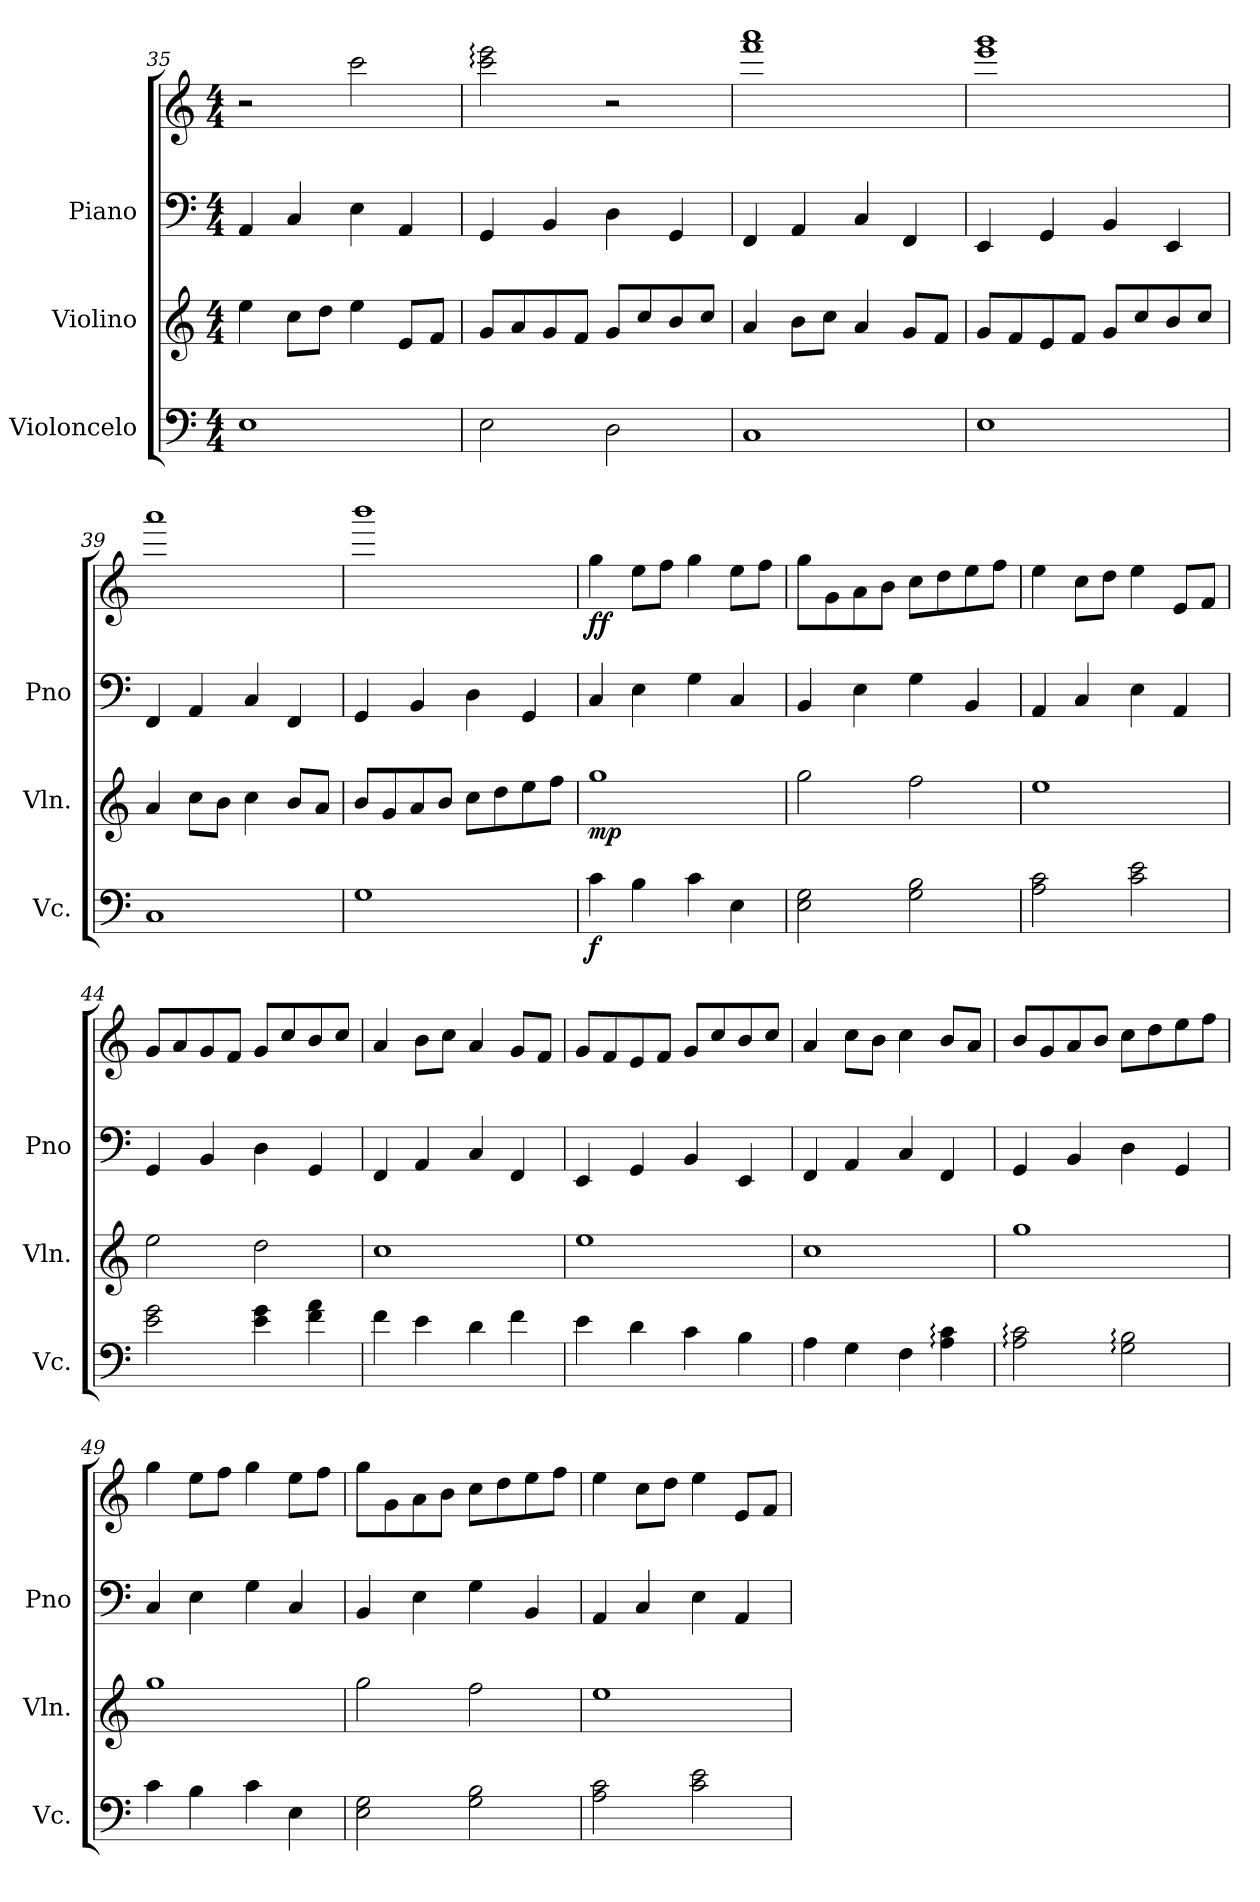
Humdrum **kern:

**kern	**dynam	**kern	**dynam	**kern	**kern	**dynam
*part3	*part3	*part2	*part2	*part1	*part1	*part1
*staff4	*staff4	*staff3	*staff3	*staff2	*staff1	*staff1/2
*I"Violoncelo	*	*I"Violino	*	*I"Piano	*	*
*I'Vc.	*	*I'Vln.	*	*I'Pno	*	*
!!LO:LB:g=z
*clefF4	*	*clefG2	*	*clefF4	*clefG2	*
*k[]	*	*k[]	*	*k[]	*k[]	*
*M4/4	*	*M4/4	*	*M4/4	*M4/4	*
=35	=35	=35	=35	=35	=35	=35
1E	.	4ee\	.	4AA/	2r	.
.	.	8cc\L	.	4C/	.	.
.	.	8dd\J	.	.	.	.
.	.	4ee\	.	4E\	2ccc\	.
.	.	8e/L	.	4AA/	.	.
.	.	8f/J	.	.	.	.
=36	=36	=36	=36	=36	=36	=36
2E\	.	8g/L	.	4GG/	2ccc\: 2eee\:	.
.	.	8a/	.	.	.	.
.	.	8g/	.	4BB/	.	.
.	.	8f/J	.	.	.	.
2D\	.	8g/L	.	4D\	2r	.
.	.	8cc/	.	.	.	.
.	.	8b/	.	4GG/	.	.
.	.	8cc/J	.	.	.	.
=37	=37	=37	=37	=37	=37	=37
1C	.	4a/	.	4FF/	1fff 1aaa	.
.	.	8b\L	.	4AA/	.	.
.	.	8cc\J	.	.	.	.
.	.	4a/	.	4C/	.	.
.	.	8g/L	.	4FF/	.	.
.	.	8f/J	.	.	.	.
=38	=38	=38	=38	=38	=38	=38
1E	.	8g/L	.	4EE/	1eee 1ggg	.
.	.	8f/	.	.	.	.
.	.	8e/	.	4GG/	.	.
.	.	8f/J	.	.	.	.
.	.	8g/L	.	4BB/	.	.
.	.	8cc/	.	.	.	.
.	.	8b/	.	4EE/	.	.
.	.	8cc/J	.	.	.	.
=39	=39	=39	=39	=39	=39	=39
1C	.	4a/	.	4FF/	1aaa	.
.	.	8cc\L	.	4AA/	.	.
.	.	8b\J	.	.	.	.
.	.	4cc\	.	4C/	.	.
.	.	8b/L	.	4FF/	.	.
.	.	8a/J	.	.	.	.
!!LO:LB:g=z
=40	=40	=40	=40	=40	=40	=40
*	*	*	*	*	*MM90	*
1G	.	8b/L	.	4GG/	1bbb	.
.	.	8g/	.	.	.	.
.	.	8a/	.	4BB/	.	.
.	.	8b/J	.	.	.	.
.	.	8cc\L	.	4D\	.	.
.	.	8dd\	.	.	.	.
.	.	8ee\	.	4GG/	.	.
.	.	8ff\J	.	.	.	.
=41	=41	=41	=41	=41	=41	=41
*	*	*	*	*	*MM145	*
!	!LO:DY:b	!	!LO:DY:b	!	!	!LO:DY:b
4c\	f	1gg	mp	4C/	4gg\	ff
4B\	.	.	.	4E\	8ee\L	.
.	.	.	.	.	8ff\J	.
4c\	.	.	.	4G\	4gg\	.
4E\	.	.	.	4C/	8ee\L	.
.	.	.	.	.	8ff\J	.
=42	=42	=42	=42	=42	=42	=42
2E\ 2G\	.	2gg\	.	4BB/	8gg\L	.
.	.	.	.	.	8g\	.
.	.	.	.	4E\	8a\	.
.	.	.	.	.	8b\J	.
2G\ 2B\	.	2ff\	.	4G\	8cc\L	.
.	.	.	.	.	8dd\	.
.	.	.	.	4BB/	8ee\	.
.	.	.	.	.	8ff\J	.
=43	=43	=43	=43	=43	=43	=43
2A\ 2c\	.	1ee	.	4AA/	4ee\	.
.	.	.	.	4C/	8cc\L	.
.	.	.	.	.	8dd\J	.
2c\ 2e\	.	.	.	4E\	4ee\	.
.	.	.	.	4AA/	8e/L	.
.	.	.	.	.	8f/J	.
=44	=44	=44	=44	=44	=44	=44
2e\ 2g\	.	2ee\	.	4GG/	8g/L	.
.	.	.	.	.	8a/	.
.	.	.	.	4BB/	8g/	.
.	.	.	.	.	8f/J	.
4e\ 4g\	.	2dd\	.	4D\	8g/L	.
.	.	.	.	.	8cc/	.
4f\ 4a\	.	.	.	4GG/	8b/	.
.	.	.	.	.	8cc/J	.
!!LO:PB:g=z
=45	=45	=45	=45	=45	=45	=45
4f\	.	1cc	.	4FF/	4a/	.
4e\	.	.	.	4AA/	8b\L	.
.	.	.	.	.	8cc\J	.
4d\	.	.	.	4C/	4a/	.
4f\	.	.	.	4FF/	8g/L	.
.	.	.	.	.	8f/J	.
=46	=46	=46	=46	=46	=46	=46
4e\	.	1ee	.	4EE/	8g/L	.
.	.	.	.	.	8f/	.
4d\	.	.	.	4GG/	8e/	.
.	.	.	.	.	8f/J	.
4c\	.	.	.	4BB/	8g/L	.
.	.	.	.	.	8cc/	.
4B\	.	.	.	4EE/	8b/	.
.	.	.	.	.	8cc/J	.
=47	=47	=47	=47	=47	=47	=47
4A\	.	1cc	.	4FF/	4a/	.
4G\	.	.	.	4AA/	8cc\L	.
.	.	.	.	.	8b\J	.
4F\	.	.	.	4C/	4cc\	.
4A\: 4c\:	.	.	.	4FF/	8b/L	.
.	.	.	.	.	8a/J	.
=48	=48	=48	=48	=48	=48	=48
2A\: 2c\:	.	1gg	.	4GG/	8b/L	.
.	.	.	.	.	8g/	.
.	.	.	.	4BB/	8a/	.
.	.	.	.	.	8b/J	.
2G\: 2B\:	.	.	.	4D\	8cc\L	.
.	.	.	.	.	8dd\	.
.	.	.	.	4GG/	8ee\	.
.	.	.	.	.	8ff\J	.
=49	=49	=49	=49	=49	=49	=49
4c\	.	1gg	.	4C/	4gg\	.
4B\	.	.	.	4E\	8ee\L	.
.	.	.	.	.	8ff\J	.
4c\	.	.	.	4G\	4gg\	.
4E\	.	.	.	4C/	8ee\L	.
.	.	.	.	.	8ff\J	.
!!LO:LB:g=z
=50	=50	=50	=50	=50	=50	=50
2E\ 2G\	.	2gg\	.	4BB/	8gg\L	.
.	.	.	.	.	8g\	.
.	.	.	.	4E\	8a\	.
.	.	.	.	.	8b\J	.
2G\ 2B\	.	2ff\	.	4G\	8cc\L	.
.	.	.	.	.	8dd\	.
.	.	.	.	4BB/	8ee\	.
.	.	.	.	.	8ff\J	.
=51	=51	=51	=51	=51	=51	=51
2A\ 2c\	.	1ee	.	4AA/	4ee\	.
.	.	.	.	4C/	8cc\L	.
.	.	.	.	.	8dd\J	.
2c\ 2e\	.	.	.	4E\	4ee\	.
.	.	.	.	4AA/	8e/L	.
.	.	.	.	.	8f/J	.
=	=	=	=	=	=	=
*-	*-	*-	*-	*-	*-	*-
